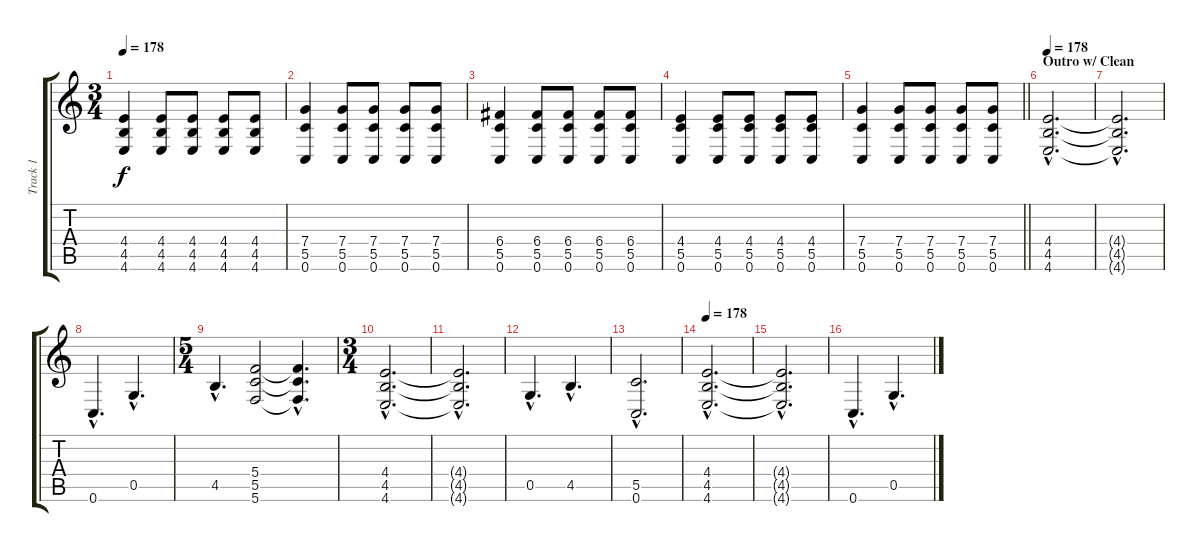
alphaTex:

\track ("Track 1" "Track 1") {instrument distortionguitar}
\staff {score tabs}
\tuning (D4 A3 F3 C3 G2 C2) {hide}
\ts (3 4)
\tempo 178
\clef g2
\ks c
(4.4 4.5 4.6).4{dy f} (4.4 4.5 4.6).8 (4.4 4.5 4.6).8 (4.4 4.5 4.6).8 (4.4 4.5 4.6).8 |
(7.4 5.5 0.6).4 (7.4 5.5 0.6).8 (7.4 5.5 0.6).8 (7.4 5.5 0.6).8 (7.4 5.5 0.6).8 |
(6.4 5.5 0.6).4 (6.4 5.5 0.6).8 (6.4 5.5 0.6).8 (6.4 5.5 0.6).8 (6.4 5.5 0.6).8 |
(4.4 5.5 0.6).4 (4.4 5.5 0.6).8 (4.4 5.5 0.6).8 (4.4 5.5 0.6).8 (4.4 5.5 0.6).8 |
\barLineRight lightlight
(7.4 5.5 0.6).4 (7.4 5.5 0.6).8 (7.4 5.5 0.6).8 (7.4 5.5 0.6).8 (7.4 5.5 0.6).8 |
\section ("" "Outro w/ Clean")
\tempo 178
(4.4{hac} 4.5{hac} 4.6{hac}).2{d} |
(4.4{hac t} 4.5{hac t} 4.6{hac t}).2{d} |
0.6{hac}.4{d} 0.5{hac}.4{d} |
\ts (5 4)
4.5{hac}.4{d} (5.4 5.5 5.6).2 (5.4{hac t} 5.5{hac t} 5.6{hac t}).4{d} |
\ts (3 4)
(4.4{hac} 4.5{hac} 4.6{hac}).2{d} |
(4.4{hac t} 4.5{hac t} 4.6{hac t}).2{d} |
0.5{hac}.4{d} 4.5{hac}.4{d} |
(5.5{hac} 0.6{hac}).2{d} |
\tempo 178
(4.4{hac} 4.5{hac} 4.6{hac}).2{d} |
(4.4{hac t} 4.5{hac t} 4.6{hac t}).2{d} |
0.6{hac}.4{d} 0.5{hac}.4{d}
